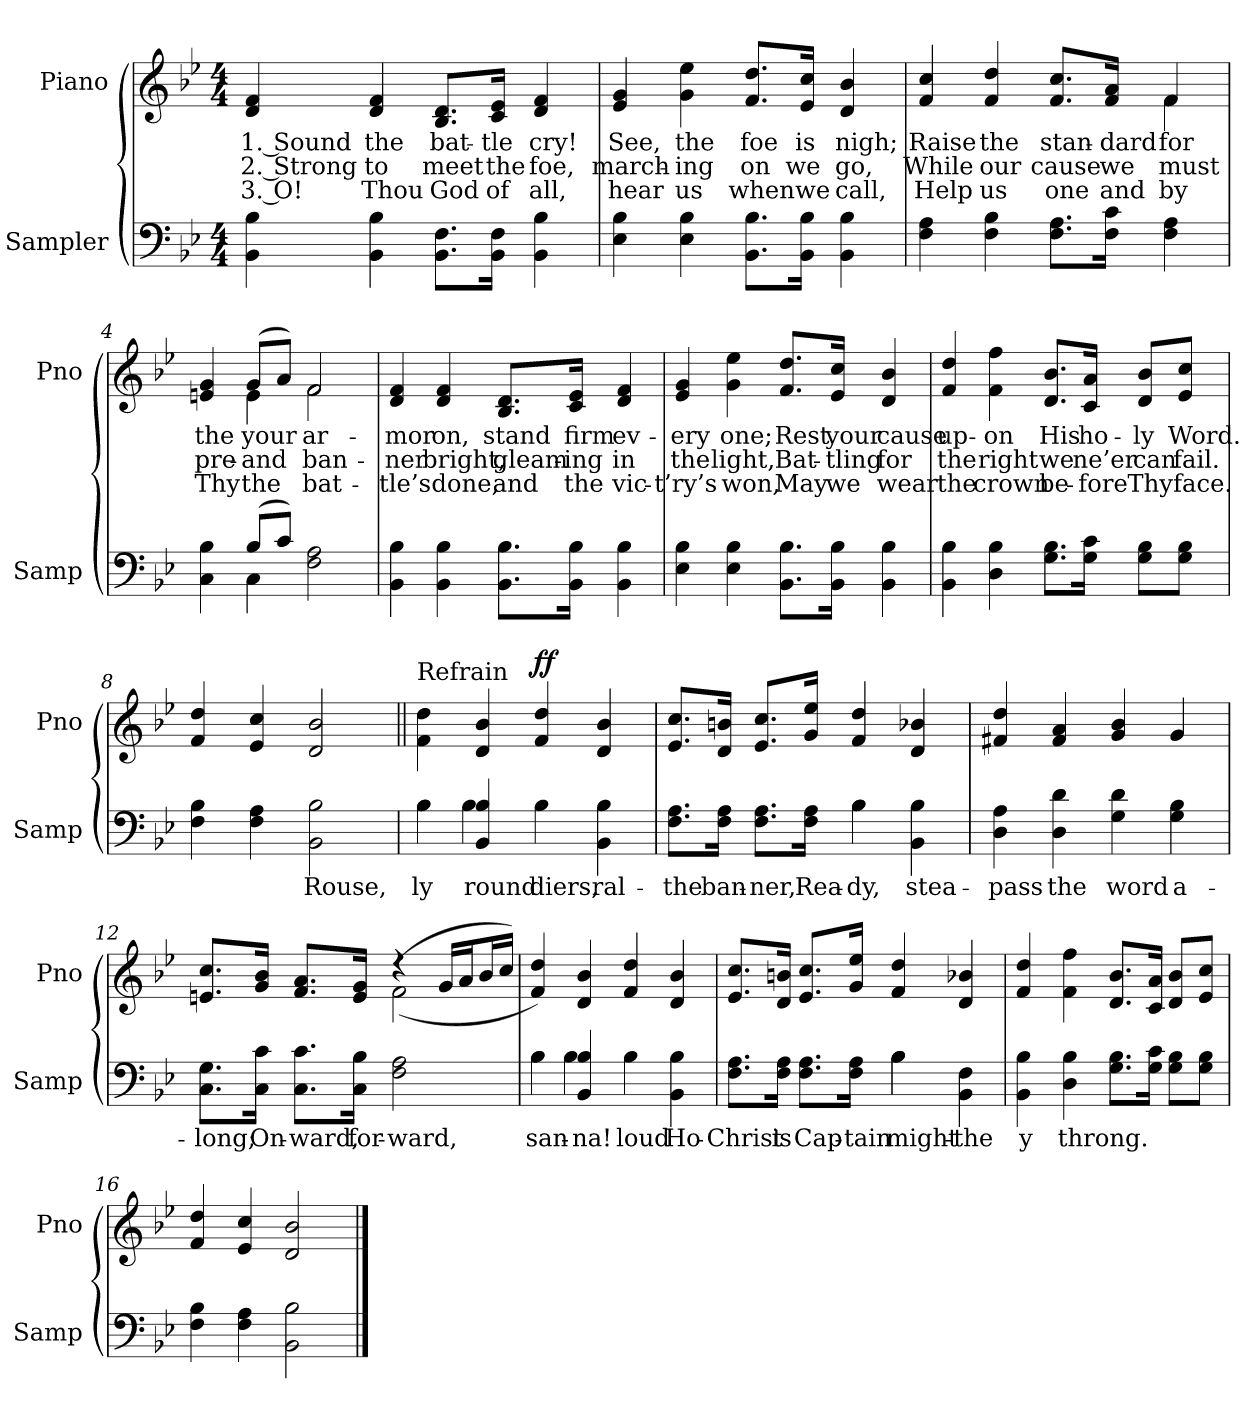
**kern	**text	**kern	**text	**text	**text	**dynam
*part2	*part2	*part1	*part1	*part1	*part1	*part1
*staff2	*staff2	*staff1	*staff1	*staff1	*staff1	*staff1
*I"Sampler	*	*I"Piano	*	*	*	*
*I'Samp	*	*I'Pno	*	*	*	*
*clefF4	*	*clefG2	*	*	*	*
*k[b-e-]	*	*k[b-e-]	*	*	*	*
*B-:	*	*B-:	*	*	*	*
*M4/4	*	*M4/4	*	*	*	*
=1	=1	=1	=1	=1	=1	=1
4BB- 4B-	.	4d 4f	1. Sound	2. Strong	3. O!	.
4BB- 4B-	.	4d 4f	the	to	Thou	.
8.BB-\ 8.F\L	.	8.B-/ 8.d/L	bat-	meet	God	.
16BB-\ 16F\Jk	.	16c/ 16e-/Jk	-tle	the	of	.
4BB- 4B-	.	4d 4f	cry!	foe,	all,	.
=2	=2	=2	=2	=2	=2	=2
4E- 4B-	.	4e- 4g	See,	march-	hear	.
4E- 4B-	.	4g 4ee-	the	-ing	us	.
8.BB-\ 8.B-\L	.	8.f/ 8.dd/L	foe	on	when	.
16BB-\ 16B-\Jk	.	16e-/ 16cc/Jk	is	we	we	.
4BB- 4B-	.	4d 4b-	nigh;	go,	call,	.
=3	=3	=3	=3	=3	=3	=3
*	*	*^	*	*	*	*
4F 4A	.	4f 4cc	2.ryy	Raise	While	Help	.
4F 4B-	.	4f 4dd	.	the	our	us	.
8.F\ 8.A\L	.	8.f/ 8.cc/L	.	stan-	cause	one	.
16F\ 16c\Jk	.	16f/ 16a/Jk	.	-dard	we	and	.
4F 4A	.	4f/	4f	for	must	by	.
=4	=4	=4	=4	=4	=4	=4	=4
*^	*	*	*	*	*	*	*
4C 4B-	4ryy	.	4en 4g	4ryy	the	pre-	Thy	.
(8B-/L	4C	.	(8g/L	4e	your	and	the	.
8c/J)	.	.	8a/J)	.	.	.	.	.
2F 2A	2ryy	.	2f/	2f	ar-	ban-	bat-	.
*v	*v	*	*	*	*	*	*	*
*	*	*v	*v	*	*	*	*
=5	=5	=5	=5	=5	=5	=5
4BB-\ 4B-\	.	4d 4f	-mor	-ner	-tle’s	.
4BB- 4B-	.	4d 4f	on,	bright,	done,	.
8.BB-\ 8.B-\L	.	8.B-/ 8.d/L	stand	gleam-	and	.
16BB-\ 16B-\Jk	.	16c/ 16e-/Jk	firm	-ing	the	.
4BB- 4B-	.	4d 4f	ev-	in	vic-	.
=6	=6	=6	=6	=6	=6	=6
4E- 4B-	.	4e- 4g	-ery	the	-t’ry’s	.
4E- 4B-	.	4g 4ee-	one;	light,	won,	.
8.BB-\ 8.B-\L	.	8.f/ 8.dd/L	Rest	Bat-	May	.
16BB-\ 16B-\Jk	.	16e-/ 16cc/Jk	your	-tling	we	.
4BB- 4B-	.	4d 4b-	cause	for	wear	.
=7	=7	=7	=7	=7	=7	=7
4BB- 4B-	.	4f 4dd	up-	the	the	.
4D 4B-	.	4f 4ff	-on	right	crown	.
8.G\ 8.B-\L	.	8.d/ 8.b-/L	His	we	be-	.
16G\ 16c\Jk	.	16c/ 16a/Jk	ho-	ne’er	-fore	.
8G\ 8B-\L	.	8d/ 8b-/L	-ly	can	Thy	.
8G\ 8B-\J	.	8e-/ 8cc/J	Word.	fail.	face.	.
=8	=8	=8	=8	=8	=8	=8
4F 4B-	.	4f 4dd	.	.	.	.
4F 4A	.	4e- 4cc	.	.	.	.
2BB- 2B-	Rouse,	2d 2b-	.	.	.	.
=9	=9||	=9||	=9||	=9||	=9||	=9||
*^	*	*	*	*	*	*
!	!	!	!LO:TX:t=Refrain	!	!	!	!
4B-\	4B-	-ly	4f\ 4dd\	.	.	.	.
4BB- 4B-	4B-	round	4d 4b-	.	.	.	.
4B-\	2ryy	-diers,	4f 4dd	.	.	.	ff
4BB- 4B-	.	ral-	4d 4b-	.	.	.	.
=10	=10	=10	=10	=10	=10	=10	=10
8.F\ 8.A\L	2ryy	the	8.e-/ 8.cc/L	.	.	.	.
16F\ 16A\Jk	.	ban-	16d/ 16bn/Jk	.	.	.	.
8.F\ 8.A\L	.	-ner,	8.e-/ 8.cc/L	.	.	.	.
16F\ 16A\Jk	.	Rea-	16g/ 16ee-/Jk	.	.	.	.
4B-\	4B-	-dy,	4f 4dd	.	.	.	.
4BB- 4B-	4ryy	stea-	4d 4b-X	.	.	.	.
*v	*v	*	*	*	*	*	*
=11	=11	=11	=11	=11	=11	=11
4D 4A	pass	4f#X 4dd	.	.	.	.
4D 4d	the	4f# 4a	.	.	.	.
4G 4d	word	4g 4b-	.	.	.	.
4G 4B-	a-	4g	.	.	.	.
=12	=12	=12	=12	=12	=12	=12
*	*	*^	*	*	*	*
8.C\ 8.G\L	-long;	8.en/ 8.cc/L	2ryy	.	.	.	.
16C\ 16c\Jk	On-	16g/ 16b-/Jk	.	.	.	.	.
8.C\ 8.c\L	-ward,	8.f/ 8.a/L	.	.	.	.	.
16C\ 16B-\Jk	for-	16e/ 16g/Jk	.	.	.	.	.
2F 2A	-ward,	(4r	(2f	.	.	.	.
.	.	16g/LL	.	.	.	.	.
.	.	16a/J	.	.	.	.	.
.	.	16b-/L	.	.	.	.	.
.	.	16cc/JJ)	.	.	.	.	.
*	*	*v	*v	*	*	*	*
=13	=13	=13	=13	=13	=13	=13
*^	*	*	*	*	*	*
4B-\	4B-	-san-	4f 4dd)	.	.	.	.
4BB- 4B-	4B-	-na!	4d 4b-	.	.	.	.
4B-\	2ryy	-loud	4f 4dd	.	.	.	.
4BB- 4B-	.	Ho-	4d 4b-	.	.	.	.
=14	=14	=14	=14	=14	=14	=14	=14
8.F\ 8.A\L	2ryy	Christ	8.e-/ 8.cc/L	.	.	.	.
16F\ 16A\Jk	.	is	16d/ 16bn/Jk	.	.	.	.
8.F\ 8.A\L	.	Cap-	8.e-/ 8.cc/L	.	.	.	.
16F\ 16A\Jk	.	-tain	16g/ 16ee-/Jk	.	.	.	.
4B-\	4B-	might-	4f 4dd	.	.	.	.
4BB- 4F	4ryy	the	4d 4b-X	.	.	.	.
*v	*v	*	*	*	*	*	*
=15	=15	=15	=15	=15	=15	=15
4BB- 4B-	-y	4f 4dd	.	.	.	.
4D 4B-	throng.	4f 4ff	.	.	.	.
8.G\ 8.B-\L	.	8.d/ 8.b-/L	.	.	.	.
16G\ 16c\Jk	.	16c/ 16a/Jk	.	.	.	.
8G\ 8B-\L	.	8d/ 8b-/L	.	.	.	.
8G\ 8B-\J	.	8e-/ 8cc/J	.	.	.	.
=16	=16	=16	=16	=16	=16	=16
4F 4B-	.	4f 4dd	.	.	.	.
4F 4A	.	4e- 4cc	.	.	.	.
2BB- 2B-	.	2d 2b-	.	.	.	.
==	==	==	==	==	==	==
*-	*-	*-	*-	*-	*-	*-
